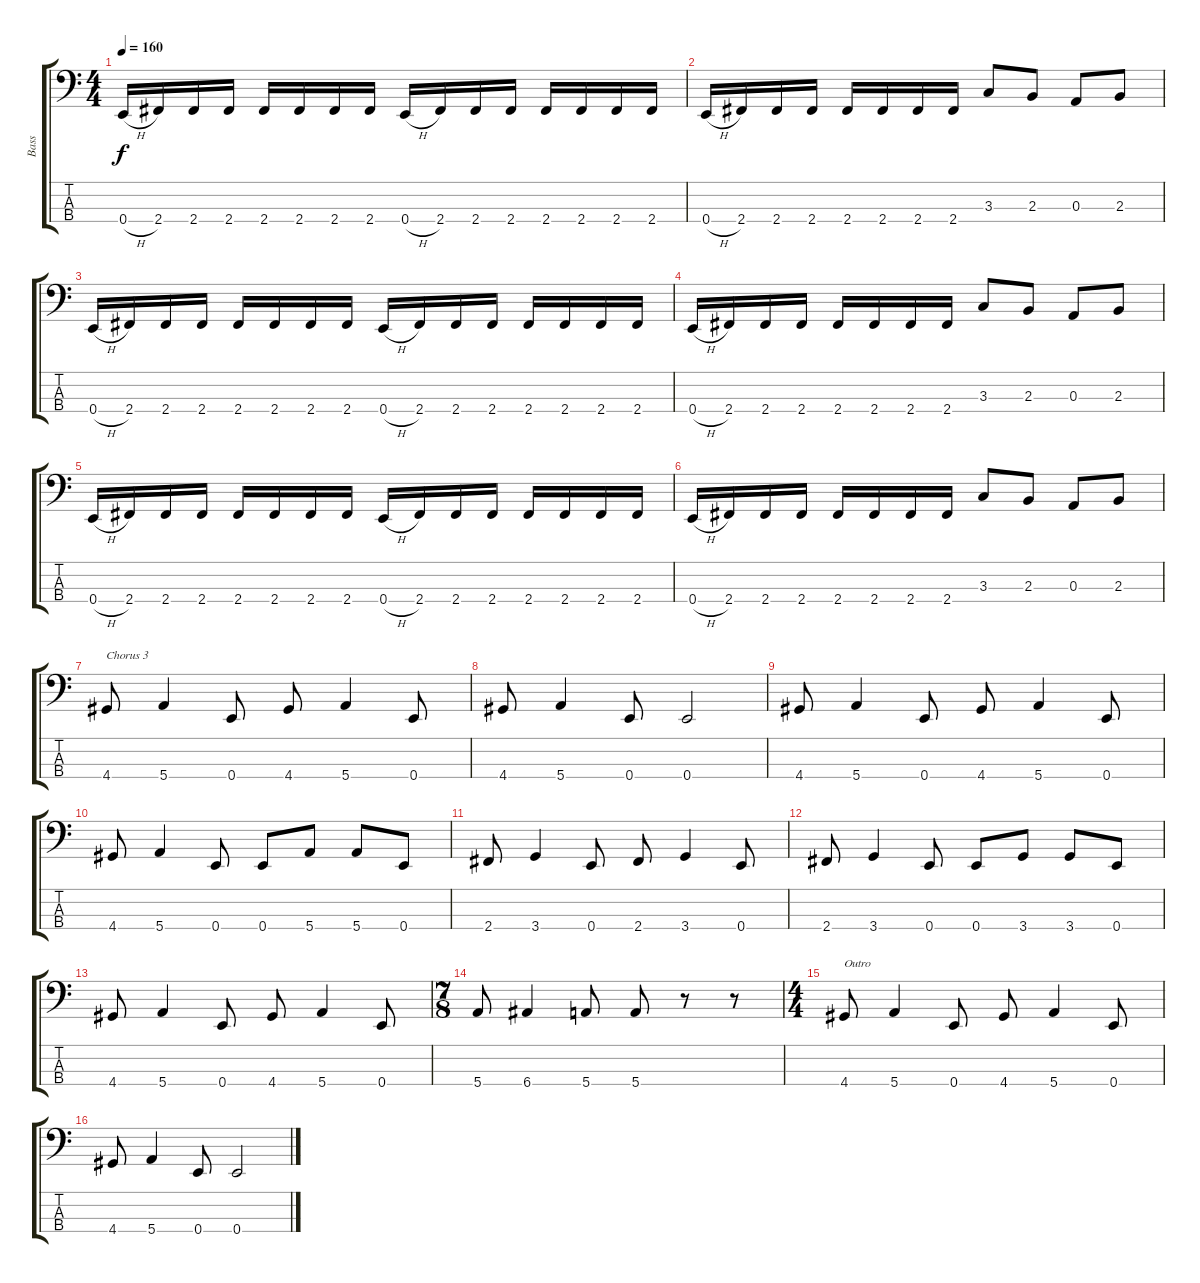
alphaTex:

\track ("Bass" "Bass") {instrument electricbasspick}
\staff {score tabs}
\tuning (G2 D2 A1 E1) {hide}
\ts (4 4)
\tempo 160
\clef f4
\ks c
0.4{h}.16{dy f} 2.4.16 2.4.16 2.4.16 2.4.16 2.4.16 2.4.16 2.4.16 0.4{h}.16 2.4.16 2.4.16 2.4.16 2.4.16 2.4.16 2.4.16 2.4.16 |
0.4{h}.16 2.4.16 2.4.16 2.4.16 2.4.16 2.4.16 2.4.16 2.4.16 3.3.8 2.3.8 0.3.8 2.3.8 |
0.4{h}.16 2.4.16 2.4.16 2.4.16 2.4.16 2.4.16 2.4.16 2.4.16 0.4{h}.16 2.4.16 2.4.16 2.4.16 2.4.16 2.4.16 2.4.16 2.4.16 |
0.4{h}.16 2.4.16 2.4.16 2.4.16 2.4.16 2.4.16 2.4.16 2.4.16 3.3.8 2.3.8 0.3.8 2.3.8 |
0.4{h}.16 2.4.16 2.4.16 2.4.16 2.4.16 2.4.16 2.4.16 2.4.16 0.4{h}.16 2.4.16 2.4.16 2.4.16 2.4.16 2.4.16 2.4.16 2.4.16 |
0.4{h}.16 2.4.16 2.4.16 2.4.16 2.4.16 2.4.16 2.4.16 2.4.16 3.3.8 2.3.8 0.3.8 2.3.8 |
4.4.8{txt "Chorus 3"} 5.4.4 0.4.8 4.4.8 5.4.4 0.4.8 |
4.4.8 5.4.4 0.4.8 0.4.2 |
4.4.8 5.4.4 0.4.8 4.4.8 5.4.4 0.4.8 |
4.4.8 5.4.4 0.4.8 0.4.8 5.4.8 5.4.8 0.4.8 |
2.4.8 3.4.4 0.4.8 2.4.8 3.4.4 0.4.8 |
2.4.8 3.4.4 0.4.8 0.4.8 3.4.8 3.4.8 0.4.8 |
4.4.8 5.4.4 0.4.8 4.4.8 5.4.4 0.4.8 |
\ts (7 8)
5.4.8 6.4.4 5.4.8 5.4.8 r.8 r.8 |
\ts (4 4)
4.4.8{txt "Outro"} 5.4.4 0.4.8 4.4.8 5.4.4 0.4.8 |
4.4.8 5.4.4 0.4.8 0.4.2
